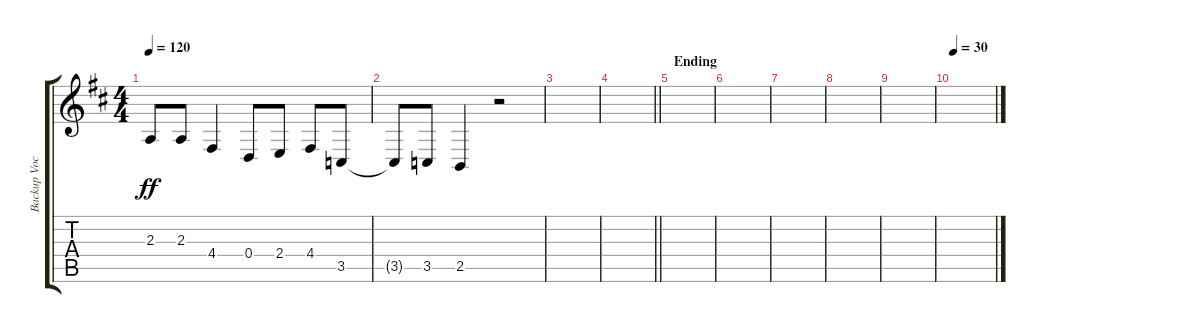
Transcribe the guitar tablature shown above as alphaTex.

\track ("Backup Vocals" "Backup Voc") {instrument altosax}
\staff {score tabs}
\tuning (E4 B3 G3 D3 A2 E2) {hide}
\ts (4 4)
\tempo 120
\clef g2
\ks d
2.3.8{dy ff} 2.3.8 4.4.4 0.4.8 2.4.8 4.4.8 3.5.8 |
3.5{t}.8 3.5.8 2.5.4 r.2 |
|
\barLineRight lightlight
|
\section ("" "Ending")
|
|
|
|
|
\tempo 30
